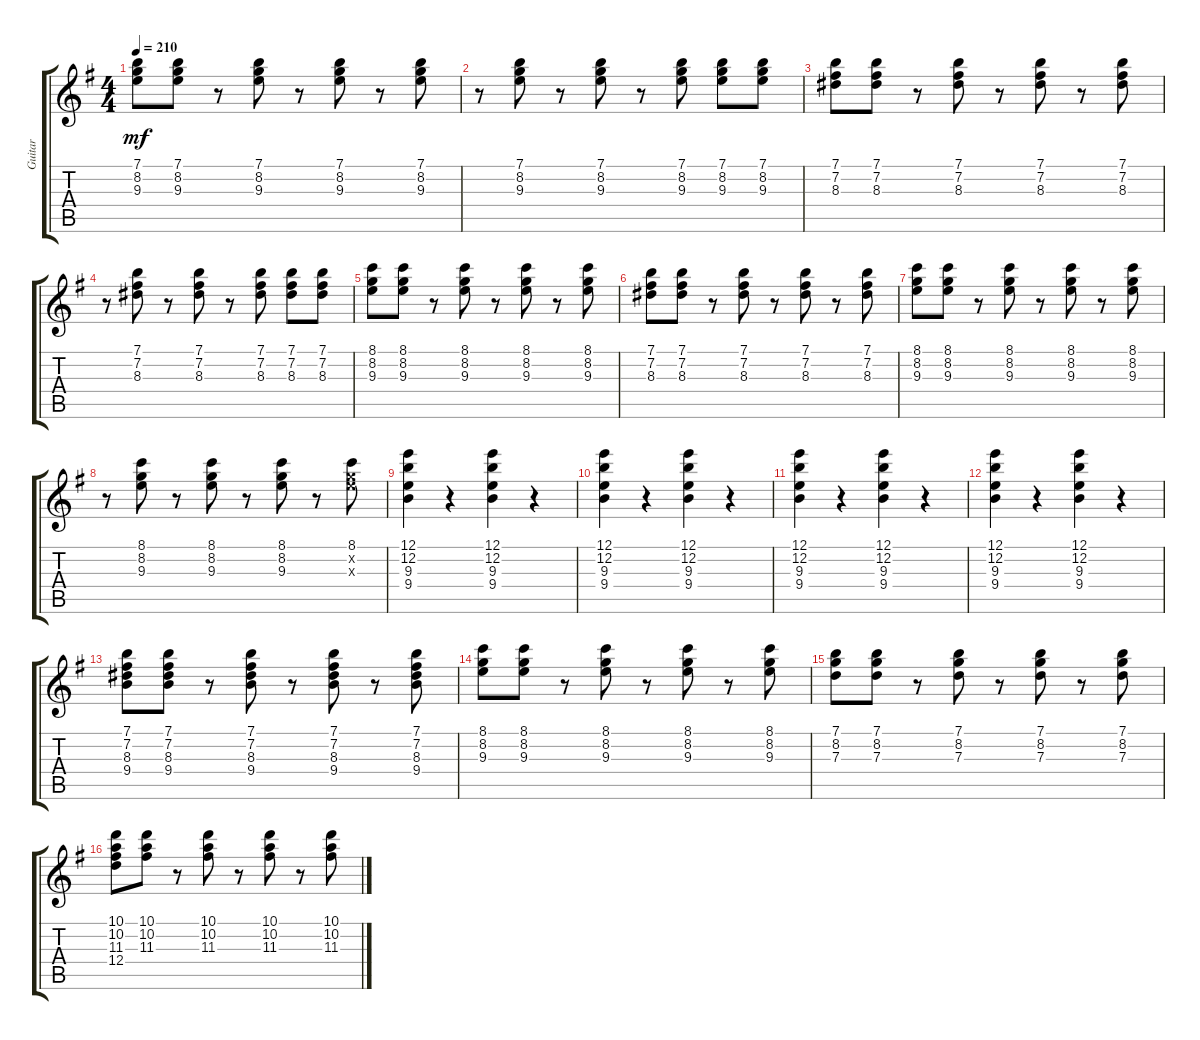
\track ("Guitar" "Guitar") {instrument electricguitarjazz}
\staff {score tabs}
\tuning (E4 B3 G3 D3 A2 E2) {hide}
\ts (4 4)
\tempo 210
\clef g2
\ks g
(7.1 8.2 9.3).8{dy mf} (7.1 8.2 9.3).8 r.8 (7.1 8.2 9.3).8 r.8 (7.1 8.2 9.3).8 r.8 (7.1 8.2 9.3).8 |
r.8 (7.1 8.2 9.3).8 r.8 (7.1 8.2 9.3).8 r.8 (7.1 8.2 9.3).8 (7.1 8.2 9.3).8 (7.1 8.2 9.3).8 |
(7.1 7.2 8.3).8 (7.1 7.2 8.3).8 r.8 (7.1 7.2 8.3).8 r.8 (7.1 7.2 8.3).8 r.8 (7.1 7.2 8.3).8 |
r.8 (7.1 7.2 8.3).8 r.8 (7.1 7.2 8.3).8 r.8 (7.1 7.2 8.3).8 (7.1 7.2 8.3).8 (7.1 7.2 8.3).8 |
(8.1 8.2 9.3).8 (8.1 8.2 9.3).8 r.8 (8.1 8.2 9.3).8 r.8 (8.1 8.2 9.3).8 r.8 (8.1 8.2 9.3).8 |
(7.1 7.2 8.3).8 (7.1 7.2 8.3).8 r.8 (7.1 7.2 8.3).8 r.8 (7.1 7.2 8.3).8 r.8 (7.1 7.2 8.3).8 |
(8.1 8.2 9.3).8 (8.1 8.2 9.3).8 r.8 (8.1 8.2 9.3).8 r.8 (8.1 8.2 9.3).8 r.8 (8.1 8.2 9.3).8 |
r.8 (8.1 8.2 9.3).8 r.8 (8.1 8.2 9.3).8 r.8 (8.1 8.2 9.3).8 r.8 (8.1 8.2{x} 9.3{x}).8 |
(12.1 12.2 9.3 9.4).4 r.4 (12.1 12.2 9.3 9.4).4 r.4 |
(12.1 12.2 9.3 9.4).4 r.4 (12.1 12.2 9.3 9.4).4 r.4 |
(12.1 12.2 9.3 9.4).4 r.4 (12.1 12.2 9.3 9.4).4 r.4 |
(12.1 12.2 9.3 9.4).4 r.4 (12.1 12.2 9.3 9.4).4 r.4 |
(7.1 7.2 8.3 9.4).8 (7.1 7.2 8.3 9.4).8 r.8 (7.1 7.2 8.3 9.4).8 r.8 (7.1 7.2 8.3 9.4).8 r.8 (7.1 7.2 8.3 9.4).8 |
(8.1 8.2 9.3).8 (8.1 8.2 9.3).8 r.8 (8.1 8.2 9.3).8 r.8 (8.1 8.2 9.3).8 r.8 (8.1 8.2 9.3).8 |
(7.1 8.2 7.3).8 (7.1 8.2 7.3).8 r.8 (7.1 8.2 7.3).8 r.8 (7.1 8.2 7.3).8 r.8 (7.1 8.2 7.3).8 |
(10.1 10.2 11.3 12.4).8 (10.1 10.2 11.3).8 r.8 (10.1 10.2 11.3).8 r.8 (10.1 10.2 11.3).8 r.8 (10.1 10.2 11.3).8
